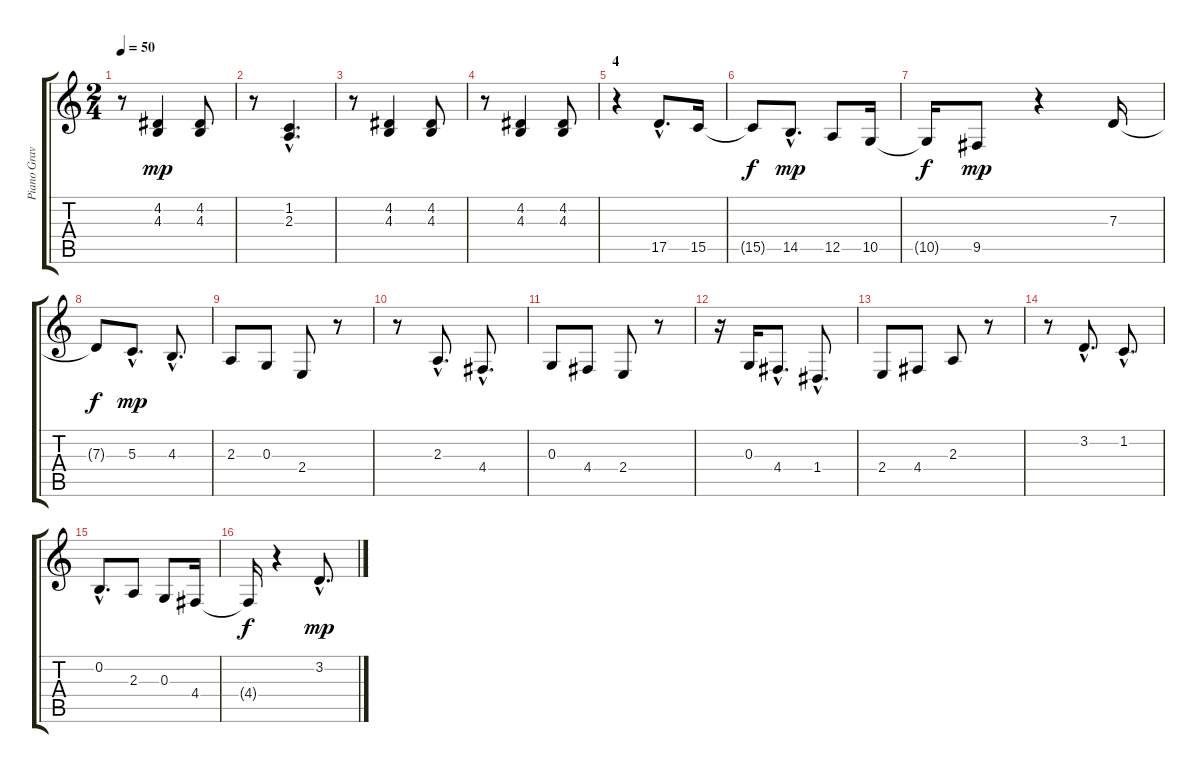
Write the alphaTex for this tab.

\track ("Piano Grave" "Piano Grav") {instrument acousticgrandpiano}
\staff {score tabs}
\tuning (E4 B3 G3 D3 A2 E2) {hide}
\ts (2 4)
\tempo 50
\clef g2
\ks c
r.8{dy mp} (4.2 4.3).4 (4.2 4.3).8 |
r.8 (1.2{hac} 2.3{hac}).4{d} |
r.8 (4.2 4.3).4 (4.2 4.3).8 |
r.8 (4.2 4.3).4 (4.2 4.3).8 |
\section ("" "4")
r.4{volume 16} 17.5{hac}.8{d volume 16} 15.5.16{volume 16} |
15.5{t}.8{dy f} 14.5{hac}.8{d dy mp volume 16} 12.5.8{volume 16} 10.5.16{volume 16} |
10.5{t}.16{dy f} 9.5.8{dy mp volume 16} r.4{volume 16} 7.3.16{volume 16} |
7.3{t}.8{dy f} 5.3{hac}.8{d dy mp volume 16} 4.3{hac}.8{d volume 16} |
2.3.8{volume 16} 0.3.8{volume 16} 2.4.8{volume 16} r.8{volume 16} |
r.8 2.3{hac}.8{d volume 16} 4.4{hac}.8{d volume 16} |
0.3.8{volume 16} 4.4.8{volume 16} 2.4.8{volume 16} r.8{volume 16} |
r.16 0.3.16{volume 16} 4.4{hac}.8{d volume 16} 1.4{hac}.8{d volume 16} |
2.4.8{volume 16} 4.4.8{volume 16} 2.3.8{volume 16} r.8{volume 16} |
r.8 3.2{hac}.8{d volume 16} 1.2{hac}.8{d volume 16} |
0.2{hac}.8{d volume 16} 2.3.8{volume 16} 0.3.8{volume 16} 4.4.16{volume 16} |
4.4{t}.16{dy f} r.4{volume 16} 3.2{hac}.8{d dy mp volume 16}
